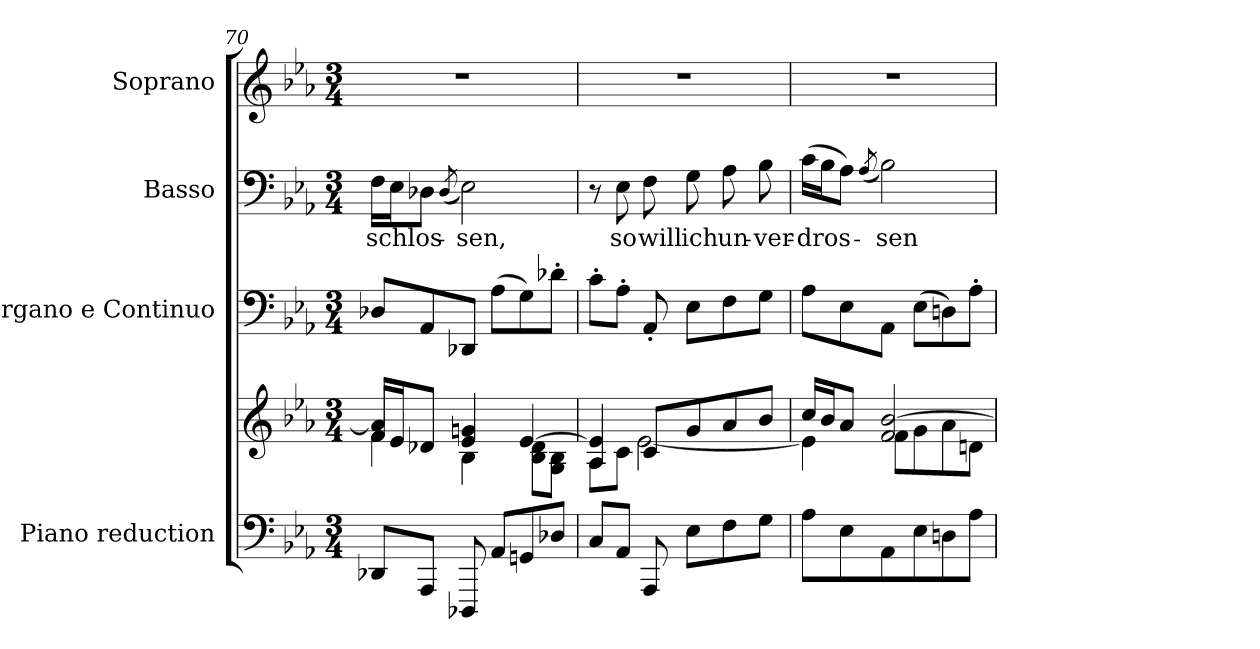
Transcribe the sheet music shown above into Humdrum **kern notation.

**kern	**kern	**kern	**kern	**text	**kern
*part4	*part4	*part3	*part2	*part2	*part1
*staff5	*staff4	*staff3	*staff2	*staff2	*staff1
*I"Piano reduction	*	*I"Organo e Continuo	*I"Basso	*	*I"Soprano
*I'Pno	*	*	*	*	*
*clefF4	*clefG2	*clefF4	*clefF4	*	*clefG2
*k[b-e-a-]	*k[b-e-a-]	*k[b-e-a-]	*k[b-e-a-]	*	*k[b-e-a-]
*M3/4	*M3/4	*M3/4	*M3/4	*	*M3/4
=70	=70	=70	=70	=70	=70
*	*^	*	*	*	*
*	*	*^	*	*	*	*
!	!	!	!	!	!	!LO:LY:b	!
8DD-X/L	4a-/]	4f\	16f/LL	8D-X/L	16F\LL	-schlos-	2.r
.	.	.	16e-/J	.	16E-\J	.	.
8AAA-/J	.	.	8d-X/J	8AA-/	8D-X\J	.	.
.	.	.	.	.	(<8qD-/	.	.
!	!	!	!	!	!	!LO:LY:b	!
8DDD-X/	4e-/ 4gn/	4B-\	2ryy	8DD-X/J	2E-\)	-sen,	.
8AA-/L	.	.	.	(>8A-\L	.	.	.
8GGn/	[4e-/	8B-\ 8d-\L	.	8G\)	.	.	.
8D-X/J	.	8G\ 8B-\J	.	8d-X'\J	.	.	.
*	*	*v	*v	*	*	*	*
=71	=71	=71	=71	=71	=71	=71
8C/L	4A-/ 4e-/]	8A-\L	8c'\L	8r	.	2.r
!	!	!	!	!	!LO:LY:b	!
8AA-/J	.	8c\J	8A-'\J	8E-\	so	.
!	!	!	!	!	!LO:LY:b	!
8AAA-/	8c/L	[2e-\	8AA-'/	8F\	will	.
!	!	!	!	!	!LO:LY:b	!
8E-\L	8g/	.	8E-\L	8G\	ich	.
!	!	!	!	!	!LO:LY:b	!
8F\	8a-/	.	8F\	8A-\	un-	.
!	!	!	!	!	!LO:LY:b	!
8G\J	8b-/J	.	8G\J	8B-\	-ver-	.
=72	=72	=72	=72	=72	=72	=72
!	!	!	!	!	!LO:LY:b	!
8A-\L	16cc/LL	4e-\]	8A-\L	(>16c\LL	-dros-	2.r
.	16b-/J	.	.	16B-\J	.	.
8E-\	8a-/J	.	8E-\	8A-\J)	.	.
.	.	.	.	(<8qA-/	.	.
!	!	!	!	!	!LO:LY:b	!
8AA-\	2f/ [2b-/	8f\L	8AA-\J	2B-\)	-sen	.
8E-\	.	8g\	(>8E-\L	.	.	.
8Dn\	.	8a-\	8Dn\)	.	.	.
8A-\J	.	8dn\J	8A-'\J	.	.	.
*	*v	*v	*	*	*	*
=	=	=	=	=	=
*-	*-	*-	*-	*-	*-
